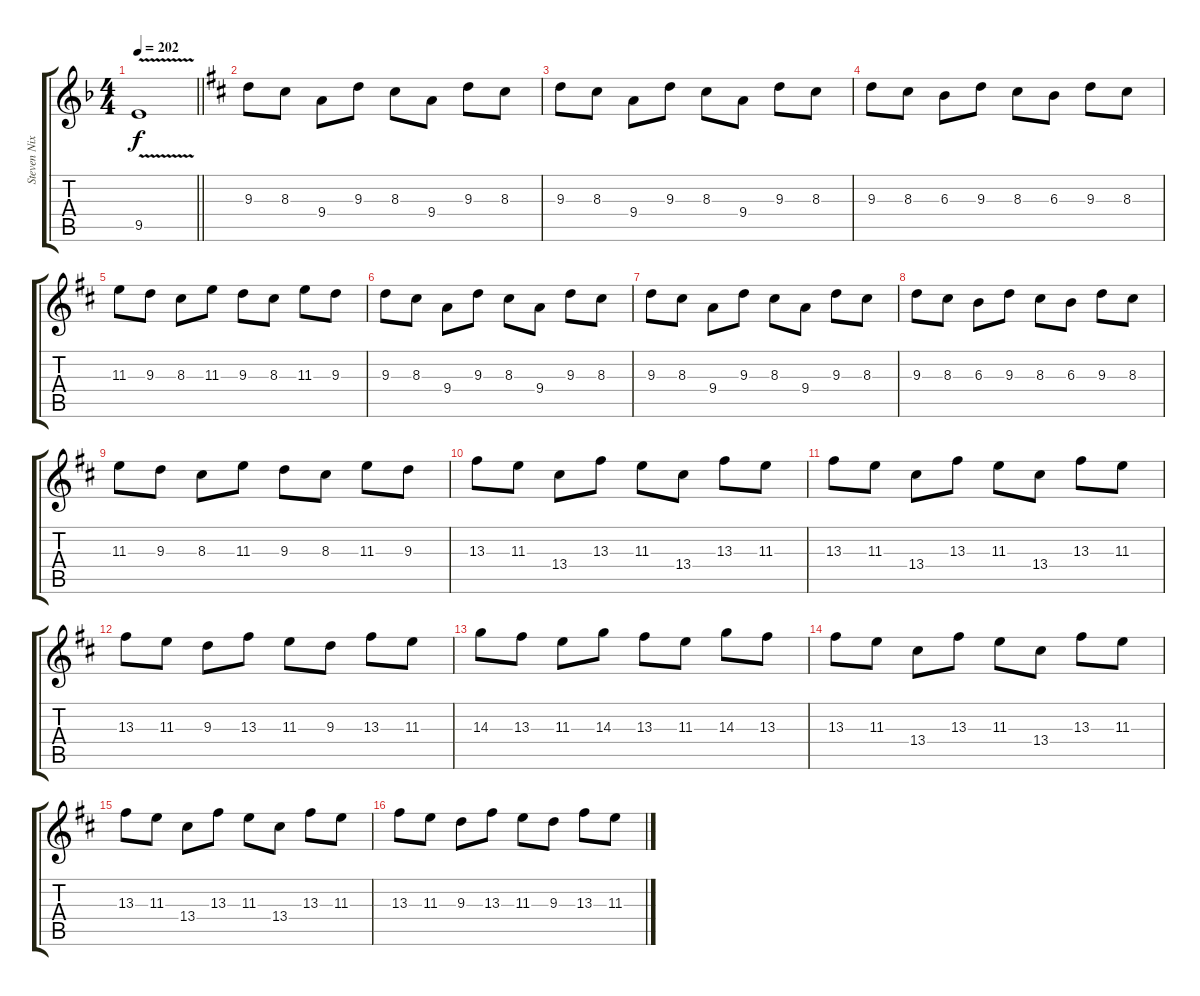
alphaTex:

\track ("Steven Nixon" "Steven Nix") {instrument distortionguitar}
\staff {score tabs}
\tuning (D4 A3 F3 C3 G2 C2) {hide}
\ts (4 4)
\tempo 202
\clef g2
\barLineRight lightlight
\ks f
9.5{v}.1{dy f} |
\section ("" "")
\ks d
9.3.8 8.3.8 9.4.8 9.3.8 8.3.8 9.4.8 9.3.8 8.3.8 |
9.3.8 8.3.8 9.4.8 9.3.8 8.3.8 9.4.8 9.3.8 8.3.8 |
9.3.8 8.3.8 6.3.8 9.3.8 8.3.8 6.3.8 9.3.8 8.3.8 |
11.3.8 9.3.8 8.3.8 11.3.8 9.3.8 8.3.8 11.3.8 9.3.8 |
9.3.8 8.3.8 9.4.8 9.3.8 8.3.8 9.4.8 9.3.8 8.3.8 |
9.3.8 8.3.8 9.4.8 9.3.8 8.3.8 9.4.8 9.3.8 8.3.8 |
9.3.8 8.3.8 6.3.8 9.3.8 8.3.8 6.3.8 9.3.8 8.3.8 |
11.3.8 9.3.8 8.3.8 11.3.8 9.3.8 8.3.8 11.3.8 9.3.8 |
13.3.8 11.3.8 13.4.8 13.3.8 11.3.8 13.4.8 13.3.8 11.3.8 |
13.3.8 11.3.8 13.4.8 13.3.8 11.3.8 13.4.8 13.3.8 11.3.8 |
13.3.8 11.3.8 9.3.8 13.3.8 11.3.8 9.3.8 13.3.8 11.3.8 |
14.3.8 13.3.8 11.3.8 14.3.8 13.3.8 11.3.8 14.3.8 13.3.8 |
13.3.8 11.3.8 13.4.8 13.3.8 11.3.8 13.4.8 13.3.8 11.3.8 |
13.3.8 11.3.8 13.4.8 13.3.8 11.3.8 13.4.8 13.3.8 11.3.8 |
13.3.8 11.3.8 9.3.8 13.3.8 11.3.8 9.3.8 13.3.8 11.3.8
